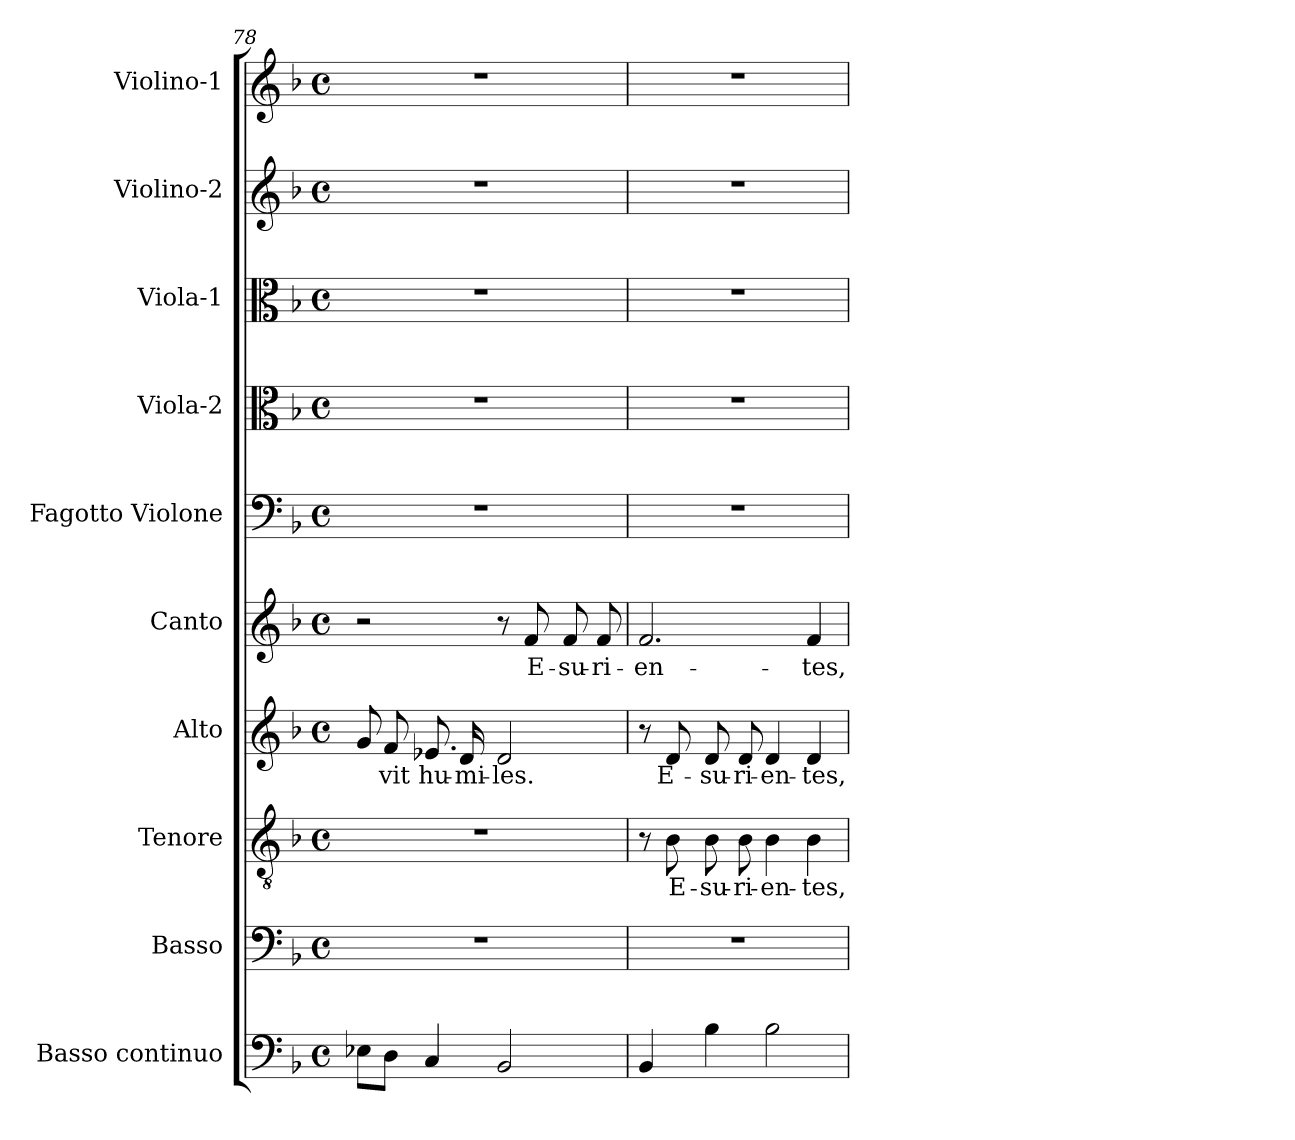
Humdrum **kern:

**kern	**kern	**kern	**text	**kern	**text	**kern	**text	**kern	**kern	**kern	**kern	**kern
*part10	*part9	*part8	*part8	*part7	*part7	*part6	*part6	*part5	*part4	*part3	*part2	*part1
*staff10	*staff9	*staff8	*staff8	*staff7	*staff7	*staff6	*staff6	*staff5	*staff4	*staff3	*staff2	*staff1
*I"Basso continuo	*I"Basso	*I"Tenore	*	*I"Alto	*	*I"Canto	*	*I"Fagotto Violone	*I"Viola-2	*I"Viola-1	*I"Violino-2	*I"Violino-1
!!LO:PB:g=z
*clefF4	*clefF4	*clefGv2	*	*clefG2	*	*clefG2	*	*clefF4	*clefC3	*clefC3	*clefG2	*clefG2
*k[b-]	*k[b-]	*k[b-]	*	*k[b-]	*	*k[b-]	*	*k[b-]	*k[b-]	*k[b-]	*k[b-]	*k[b-]
*F:	*F:	*F:	*	*F:	*	*F:	*	*F:	*F:	*F:	*F:	*F:
*M4/4	*M4/4	*M4/4	*	*M4/4	*	*M4/4	*	*M4/4	*M4/4	*M4/4	*M4/4	*M4/4
*met(c)	*met(c)	*met(c)	*	*met(c)	*	*met(c)	*	*met(c)	*met(c)	*met(c)	*met(c)	*met(c)
=78	=78	=78	=78	=78	=78	=78	=78	=78	=78	=78	=78	=78
8E-X\L	1r	1r	.	8g/	.	2r	.	1r	1r	1r	1r	1r
!	!	!	!	!	!LO:LY:b	!	!	!	!	!	!	!
8D\J	.	.	.	8f/	-vit	.	.	.	.	.	.	.
!	!	!	!	!	!LO:LY:b	!	!	!	!	!	!	!
4C/	.	.	.	8.e-X/	hu-	.	.	.	.	.	.	.
!	!	!	!	!	!LO:LY:b	!	!	!	!	!	!	!
.	.	.	.	16d/	-mi-	.	.	.	.	.	.	.
!	!	!	!	!	!LO:LY:b	!	!	!	!	!	!	!
2BB-/	.	.	.	2d/	-les.	8r	.	.	.	.	.	.
!	!	!	!	!	!	!	!LO:LY:b	!	!	!	!	!
.	.	.	.	.	.	8f/	E-	.	.	.	.	.
!	!	!	!	!	!	!	!LO:LY:b	!	!	!	!	!
.	.	.	.	.	.	8f/	-su-	.	.	.	.	.
!	!	!	!	!	!	!	!LO:LY:b	!	!	!	!	!
.	.	.	.	.	.	8f/	-ri-	.	.	.	.	.
=79	=79	=79	=79	=79	=79	=79	=79	=79	=79	=79	=79	=79
!	!	!	!	!	!	!	!LO:LY:b	!	!	!	!	!
4BB-/	1r	8r	.	8r	.	2.f/	-en-	1r	1r	1r	1r	1r
!	!	!	!LO:LY:b	!	!	!	!	!	!	!	!	!
!	!	!	!	!	!LO:LY:b	!	!	!	!	!	!	!
.	.	8B-\	E-	8d/	E-	.	.	.	.	.	.	.
!	!	!	!LO:LY:b	!	!	!	!	!	!	!	!	!
!	!	!	!	!	!LO:LY:b	!	!	!	!	!	!	!
4B-\	.	8B-\	-su-	8d/	-su-	.	.	.	.	.	.	.
!	!	!	!LO:LY:b	!	!	!	!	!	!	!	!	!
!	!	!	!	!	!LO:LY:b	!	!	!	!	!	!	!
.	.	8B-\	-ri-	8d/	-ri-	.	.	.	.	.	.	.
!	!	!	!LO:LY:b	!	!	!	!	!	!	!	!	!
!	!	!	!	!	!LO:LY:b	!	!	!	!	!	!	!
2B-\	.	4B-\	-en-	4d/	-en-	.	.	.	.	.	.	.
!	!	!	!LO:LY:b	!	!	!	!	!	!	!	!	!
!	!	!	!	!	!LO:LY:b	!	!	!	!	!	!	!
!	!	!	!	!	!	!	!LO:LY:b	!	!	!	!	!
.	.	4B-\	-tes,	4d/	-tes,	4f/	-tes,	.	.	.	.	.
=	=	=	=	=	=	=	=	=	=	=	=	=
*-	*-	*-	*-	*-	*-	*-	*-	*-	*-	*-	*-	*-
